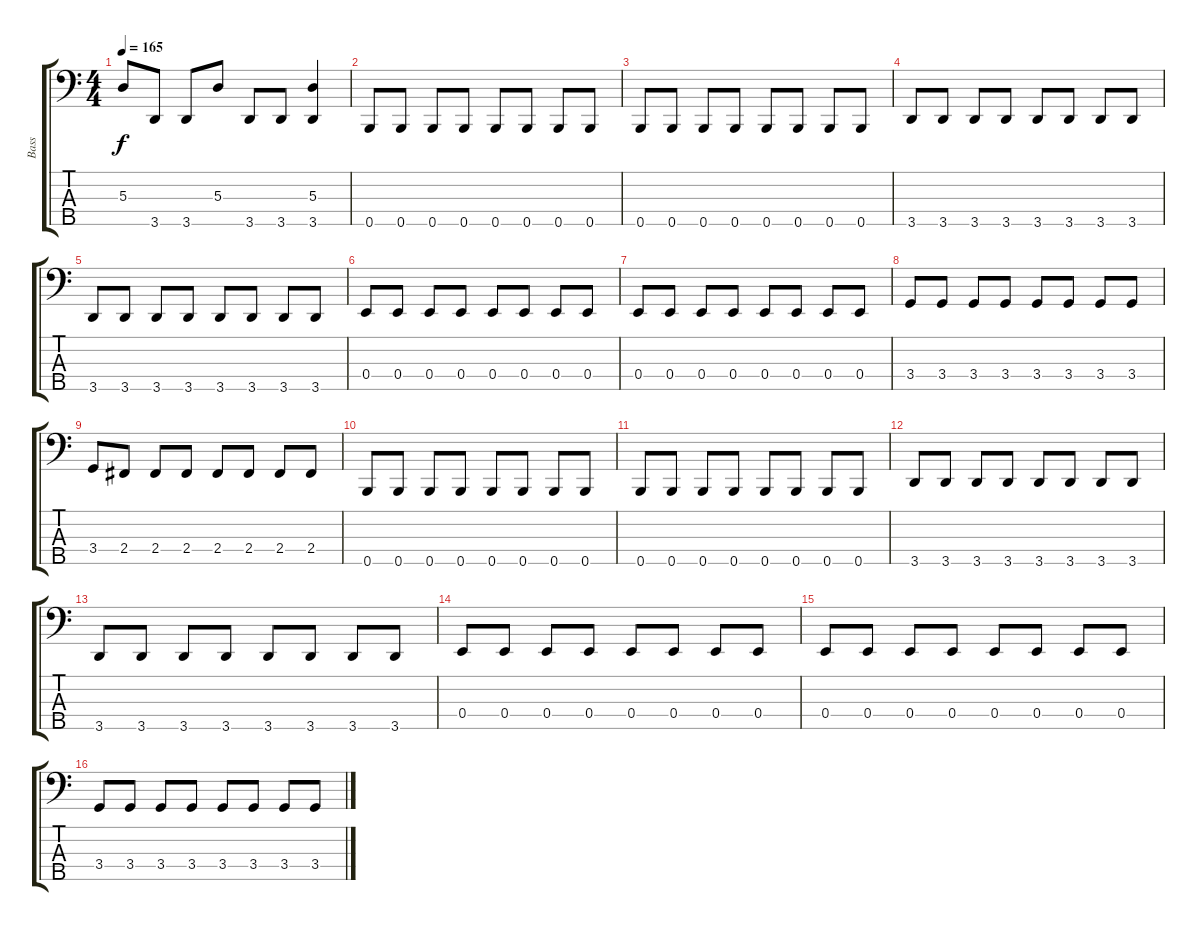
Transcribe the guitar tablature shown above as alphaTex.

\track ("Bass " "Bass ") {instrument electricbasspick}
\staff {score tabs}
\tuning (G2 D2 A1 E1 B0) {hide}
\ts (4 4)
\tempo 165
\clef f4
\ks c
5.3.8{dy f} 3.5.8 3.5.8 5.3.8 3.5.8 3.5.8 (5.3 3.5).4 |
0.5.8 0.5.8 0.5.8 0.5.8 0.5.8 0.5.8 0.5.8 0.5.8 |
0.5.8 0.5.8 0.5.8 0.5.8 0.5.8 0.5.8 0.5.8 0.5.8 |
3.5.8 3.5.8 3.5.8 3.5.8 3.5.8 3.5.8 3.5.8 3.5.8 |
3.5.8 3.5.8 3.5.8 3.5.8 3.5.8 3.5.8 3.5.8 3.5.8 |
0.4.8 0.4.8 0.4.8 0.4.8 0.4.8 0.4.8 0.4.8 0.4.8 |
0.4.8 0.4.8 0.4.8 0.4.8 0.4.8 0.4.8 0.4.8 0.4.8 |
3.4.8 3.4.8 3.4.8 3.4.8 3.4.8 3.4.8 3.4.8 3.4.8 |
3.4.8 2.4.8 2.4.8 2.4.8 2.4.8 2.4.8 2.4.8 2.4.8 |
0.5.8 0.5.8 0.5.8 0.5.8 0.5.8 0.5.8 0.5.8 0.5.8 |
0.5.8 0.5.8 0.5.8 0.5.8 0.5.8 0.5.8 0.5.8 0.5.8 |
3.5.8 3.5.8 3.5.8 3.5.8 3.5.8 3.5.8 3.5.8 3.5.8 |
3.5.8 3.5.8 3.5.8 3.5.8 3.5.8 3.5.8 3.5.8 3.5.8 |
0.4.8 0.4.8 0.4.8 0.4.8 0.4.8 0.4.8 0.4.8 0.4.8 |
0.4.8 0.4.8 0.4.8 0.4.8 0.4.8 0.4.8 0.4.8 0.4.8 |
3.4.8 3.4.8 3.4.8 3.4.8 3.4.8 3.4.8 3.4.8 3.4.8
